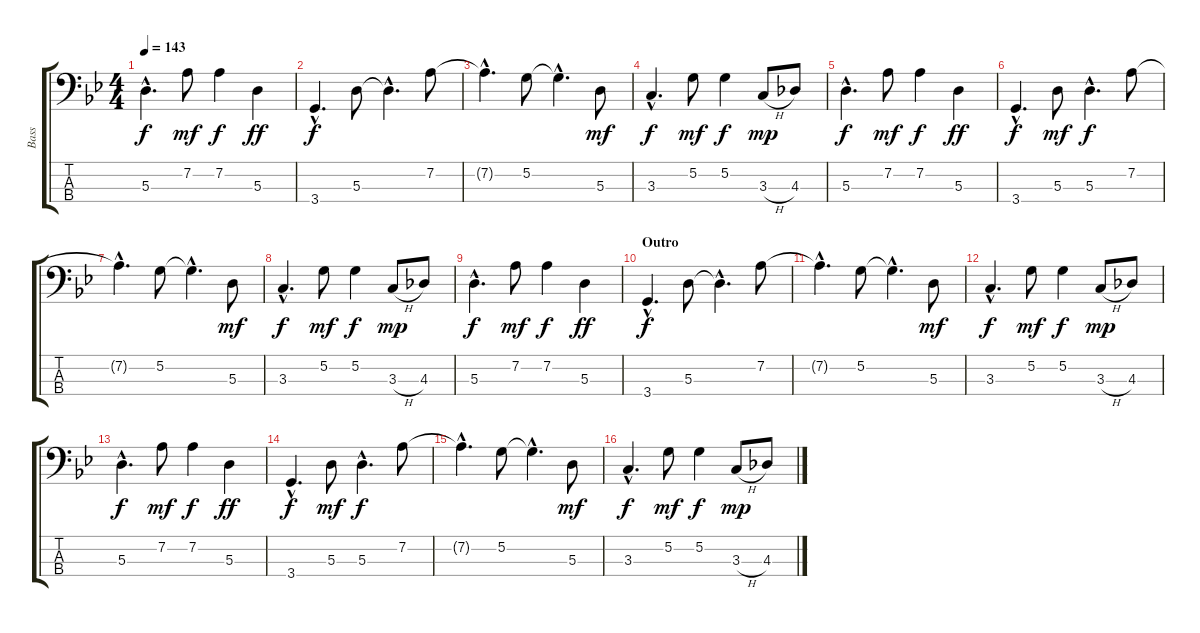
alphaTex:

\track ("Bass" "Bass") {instrument acousticbass}
\staff {score tabs}
\tuning (G2 D2 A1 E1) {hide}
\ts (4 4)
\tempo 143
\clef f4
\ks gminor
5.3{hac}.4{d dy f} 7.2.8{dy mf} 7.2.4{dy f} 5.3.4{dy ff} |
3.4{hac}.4{d dy f} 5.3.8 5.3{hac t}.4{d} 7.2.8 |
7.2{hac t}.4{d} 5.2.8 5.2{hac t}.4{d} 5.3.8{dy mf} |
3.3{hac}.4{d dy f} 5.2.8{dy mf} 5.2.4{dy f} 3.3{h}.8{dy mp} 4.3.8 |
5.3{hac}.4{d dy f} 7.2.8{dy mf} 7.2.4{dy f} 5.3.4{dy ff} |
3.4{hac}.4{d dy f} 5.3.8{dy mf} 5.3{hac}.4{d dy f} 7.2.8 |
7.2{hac t}.4{d} 5.2.8 5.2{hac t}.4{d} 5.3.8{dy mf} |
3.3{hac}.4{d dy f} 5.2.8{dy mf} 5.2.4{dy f} 3.3{h}.8{dy mp} 4.3.8 |
5.3{hac}.4{d dy f} 7.2.8{dy mf} 7.2.4{dy f} 5.3.4{dy ff} |
\section ("" "Outro")
3.4{hac}.4{d dy f} 5.3.8 5.3{hac t}.4{d} 7.2.8 |
7.2{hac t}.4{d} 5.2.8 5.2{hac t}.4{d} 5.3.8{dy mf} |
3.3{hac}.4{d dy f} 5.2.8{dy mf} 5.2.4{dy f} 3.3{h}.8{dy mp} 4.3.8 |
5.3{hac}.4{d dy f} 7.2.8{dy mf} 7.2.4{dy f} 5.3.4{dy ff} |
3.4{hac}.4{d dy f} 5.3.8{dy mf} 5.3{hac}.4{d dy f} 7.2.8 |
7.2{hac t}.4{d} 5.2.8 5.2{hac t}.4{d} 5.3.8{dy mf} |
3.3{hac}.4{d dy f} 5.2.8{dy mf} 5.2.4{dy f} 3.3{h}.8{dy mp} 4.3.8
